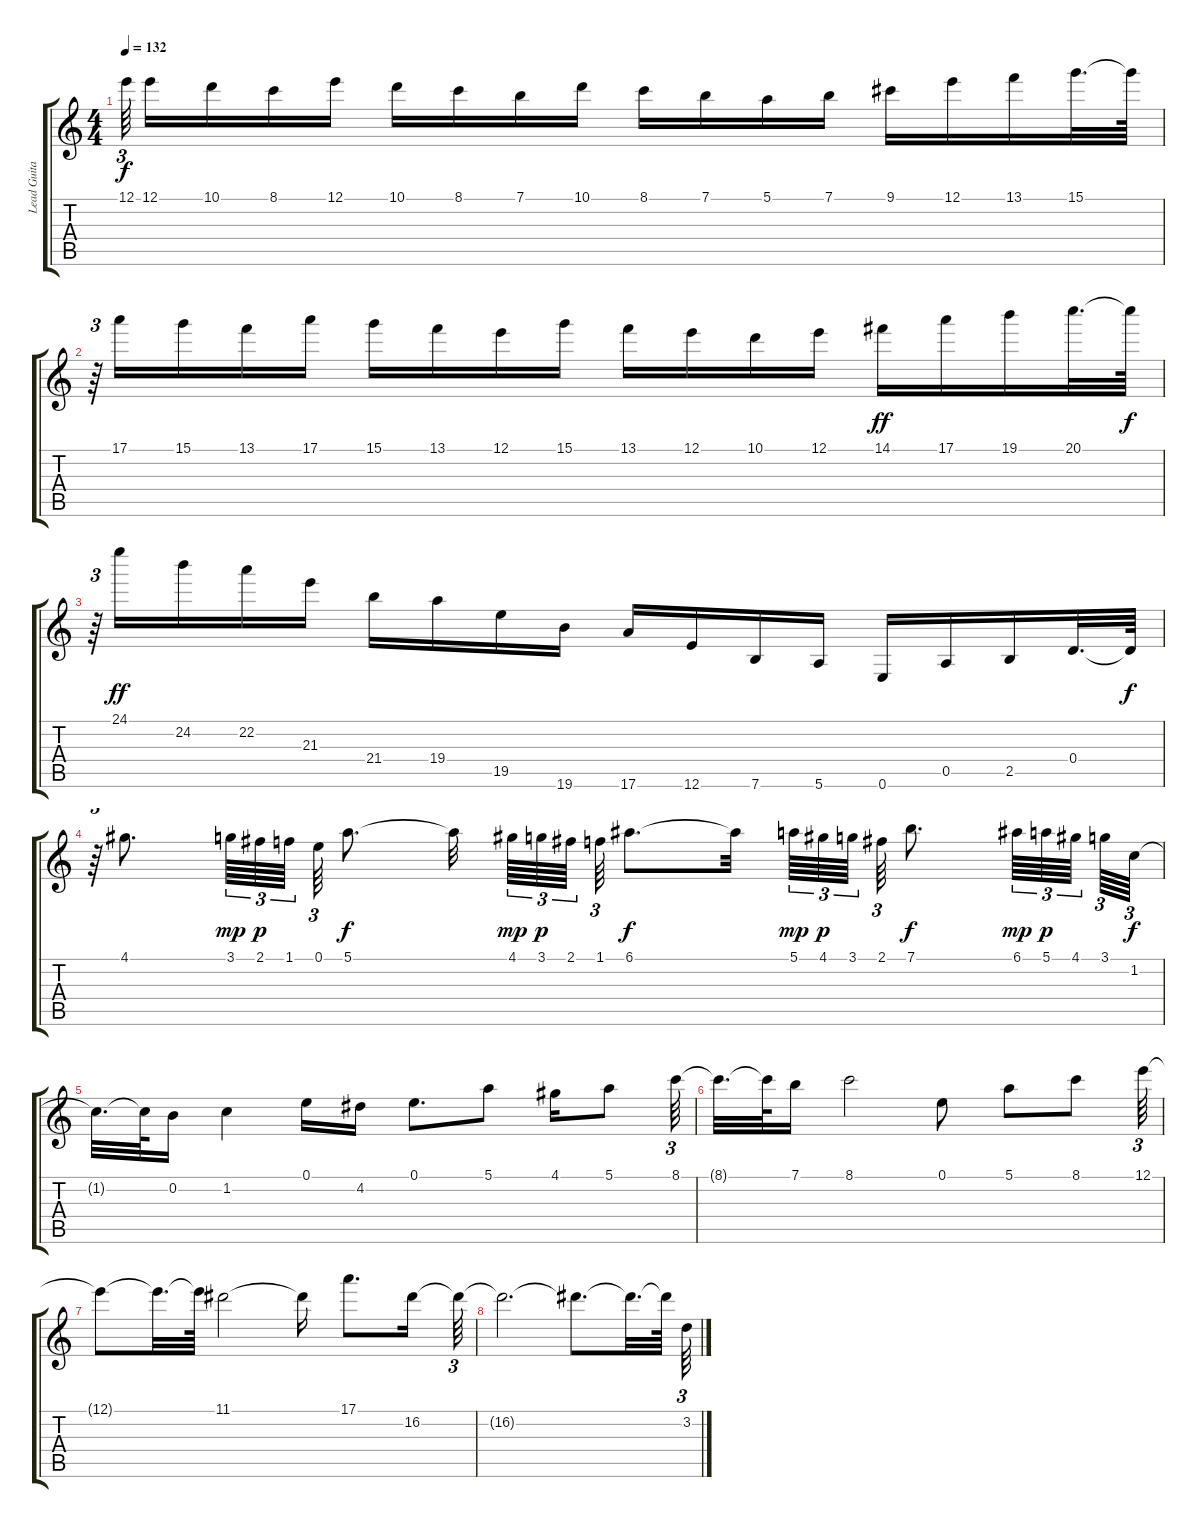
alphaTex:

\track ("Lead Guitar 1" "Lead Guita") {instrument distortionguitar}
\staff {score tabs}
\tuning (E4 B3 G3 D3 A2 E2) {hide}
\ts (4 4)
\tempo 132
\clef g2
\ks c
12.1{t}.64{tu (3 2) dy f beam splitsecondary} 12.1.16 10.1.16 8.1.16 12.1.16 10.1.16 8.1.16 7.1.16 10.1.16 8.1.16 7.1.16 5.1.16 7.1.16 9.1.16 12.1.16 13.1.16 15.1.32{d} 15.1{t}.64 |
r.64{tu (3 2)} 17.1.16 15.1.16 13.1.16 17.1.16 15.1.16 13.1.16 12.1.16 15.1.16 13.1.16 12.1.16 10.1.16 12.1.16 14.1.16{dy ff} 17.1.16 19.1.16 20.1.32{d} 20.1{t}.64{dy f} |
r.64{tu (3 2)} 24.1.16{dy ff} 24.2.16 22.2.16 21.3.16 21.4.16 19.4.16 19.5.16 19.6.16 17.6.16 12.6.16 7.6.16 5.6.16 0.6.16 0.5.16 2.5.16 0.4.32{d} 0.4{t}.64{dy f} |
r.64{tu (3 2)} 4.1.8{d} 3.1.64{tu (3 2) dy mp} 2.1.64{tu (3 2) dy p} 1.1.64{tu (3 2) beam splitsecondary} 0.1.64{tu (3 2)} 5.1.8{d dy f} 5.1{t}.32{beam splitsecondary} 4.1.64{tu (3 2) dy mp} 3.1.64{tu (3 2) dy p} 2.1.64{tu (3 2) beam splitsecondary} 1.1.64{tu (3 2)} 6.1.8{d dy f} 6.1{t}.32{beam splitsecondary} 5.1.64{tu (3 2) dy mp} 4.1.64{tu (3 2) dy p} 3.1.64{tu (3 2)} 2.1.64{tu (3 2)} 7.1.8{d dy f} 6.1.64{tu (3 2) dy mp} 5.1.64{tu (3 2) dy p} 4.1.64{tu (3 2) beam splitsecondary} 3.1.64{tu (3 2)} 1.2.64{tu (3 2) dy f} |
1.2{t}.32{d} 1.2{t}.64 0.2.16 1.2.4 0.1.16 4.2.16 0.1.8{d} 5.1.8 4.1.16 5.1.8 8.1.64{tu (3 2)} |
8.1{t}.32{d} 8.1{t}.64 7.1.16 8.1.2 0.1.8 5.1.8 8.1.8 12.1.64{tu (3 2)} |
12.1{t}.8 12.1{t}.32{d} 12.1{t}.64 11.1.2 11.1{t}.16 17.1.8{d} 16.2.16 16.2{t}.64{tu (3 2)} |
16.2{t}.2{d} 16.2{t}.8{d} 16.2{t}.32{d} 16.2{t}.64 3.2.64{tu (3 2)}
